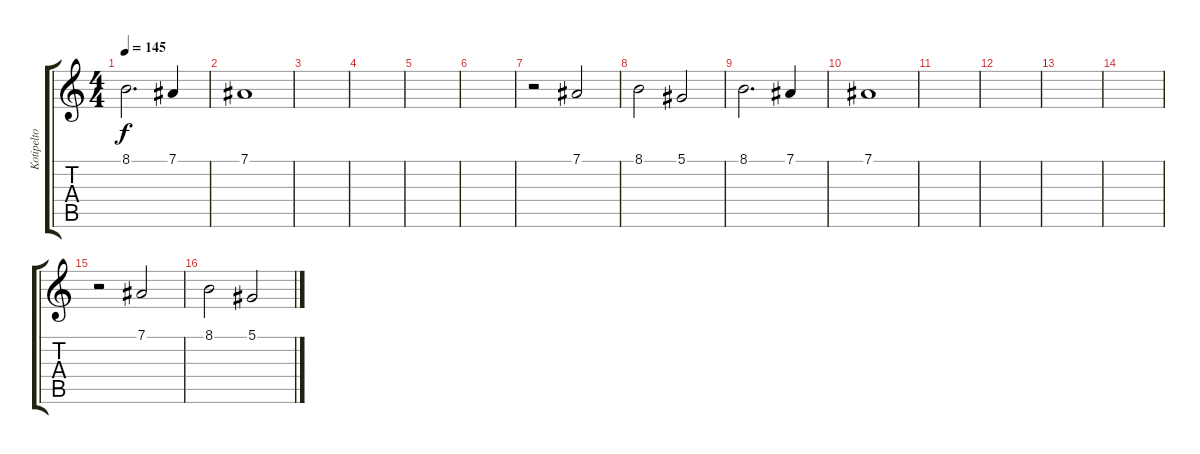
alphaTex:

\track ("Kotipelto" "Kotipelto") {instrument lead6voice}
\staff {score tabs}
\tuning (Eb4 Bb3 Gb3 Db3 Ab2 Eb2) {hide}
\ts (4 4)
\tempo 145
\clef g2
\ks c
8.1.2{d dy f} 7.1.4 |
7.1.1 |
|
|
|
|
r.2 7.1.2 |
8.1.2 5.1.2 |
8.1.2{d} 7.1.4 |
7.1.1 |
|
|
|
|
r.2 7.1.2 |
8.1.2 5.1.2
